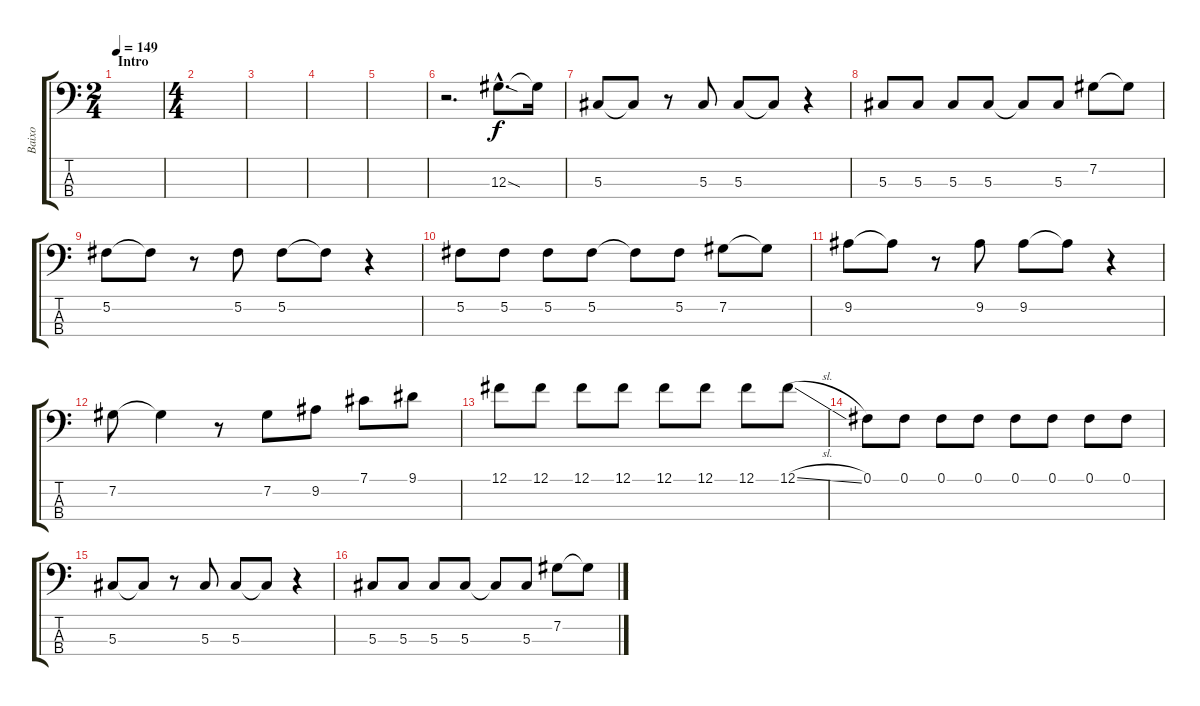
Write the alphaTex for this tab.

\track ("Baixo" "Baixo") {instrument electricbassfinger}
\staff {score tabs}
\tuning (Gb2 Db2 Ab1 Eb1) {hide}
\ts (2 4)
\section ("" "Intro")
\tempo 149
\clef f4
\ks c
|
\ts (4 4)
|
|
|
|
r.2{d} 12.3{sod hac}.8{d} 12.3{t}.16 |
5.3.8 5.3{t}.8 r.8 5.3.8 5.3.8 5.3{t}.8 r.4 |
5.3.8 5.3.8 5.3.8 5.3.8 5.3{t}.8 5.3.8 7.2.8 7.2{t}.8 |
5.2.8 5.2{t}.8 r.8 5.2.8 5.2.8 5.2{t}.8 r.4 |
5.2.8 5.2.8 5.2.8 5.2.8 5.2{t}.8 5.2.8 7.2.8 7.2{t}.8 |
9.2.8 9.2{t}.8 r.8 9.2.8 9.2.8 9.2{t}.8 r.4 |
7.2.8 7.2{t}.4 r.8 7.2.8 9.2.8 7.1.8 9.1.8 |
12.1.8 12.1.8 12.1.8 12.1.8 12.1.8 12.1.8 12.1.8 12.1{sl}.8 |
0.1.8 0.1.8 0.1.8 0.1.8 0.1.8 0.1.8 0.1.8 0.1.8 |
5.3.8 5.3{t}.8 r.8 5.3.8 5.3.8 5.3{t}.8 r.4 |
5.3.8 5.3.8 5.3.8 5.3.8 5.3{t}.8 5.3.8 7.2.8 7.2{t}.8
